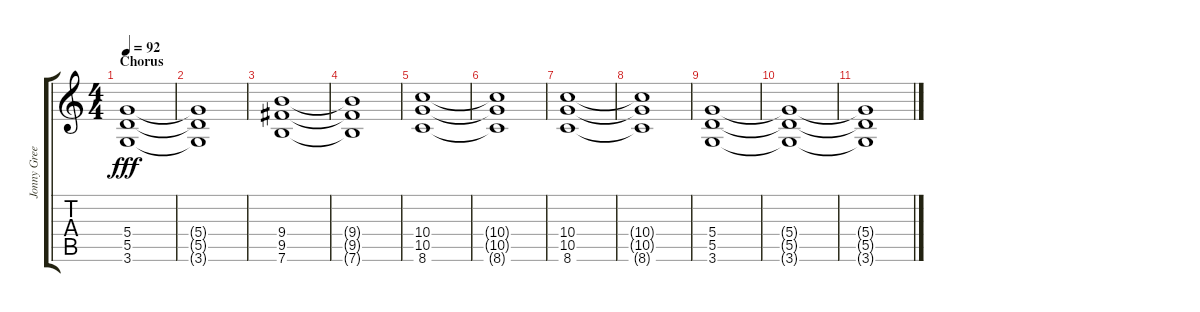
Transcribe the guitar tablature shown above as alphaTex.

\track ("Jonny Greenwood-Solo Guitar" "Jonny Gree") {instrument distortionguitar}
\staff {score tabs}
\tuning (E4 B3 G3 D3 A2 E2) {hide}
\ts (4 4)
\section ("" "Chorus")
\tempo 92
\clef g2
\ks c
(5.4 5.5 3.6).1{dy fff volume 2} |
(5.4{t} 5.5{t} 3.6{t}).1 |
(9.4 9.5 7.6).1 |
(9.4{t} 9.5{t} 7.6{t}).1 |
(10.4 10.5 8.6).1 |
(10.4{t} 10.5{t} 8.6{t}).1 |
(10.4 10.5 8.6).1 |
(10.4{t} 10.5{t} 8.6{t}).1 |
(5.4 5.5 3.6).1 |
(5.4{t} 5.5{t} 3.6{t}).1 |
(5.4{t} 5.5{t} 3.6{t}).1
